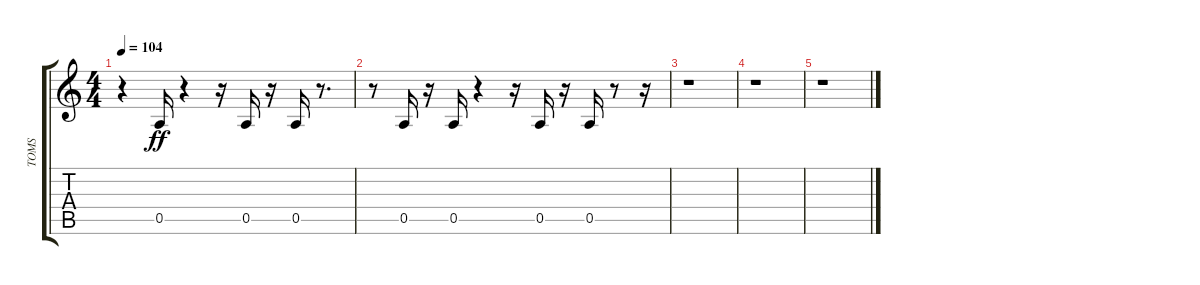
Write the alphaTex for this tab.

\track ("TOMS" "TOMS") {instrument acousticguitarsteel}
\staff {score tabs}
\tuning (E4 B3 G3 D3 A2 E2) {hide}
\ts (4 4)
\tempo 104
\clef g2
\ks c
r.4{dy ff} 0.5.16 r.4 r.16 0.5.16 r.16 0.5.16 r.8{d} |
r.8 0.5.16 r.16 0.5.16 r.4 r.16 0.5.16 r.16 0.5.16 r.8 r.16 |
r.1 |
r.1 |
r.1
